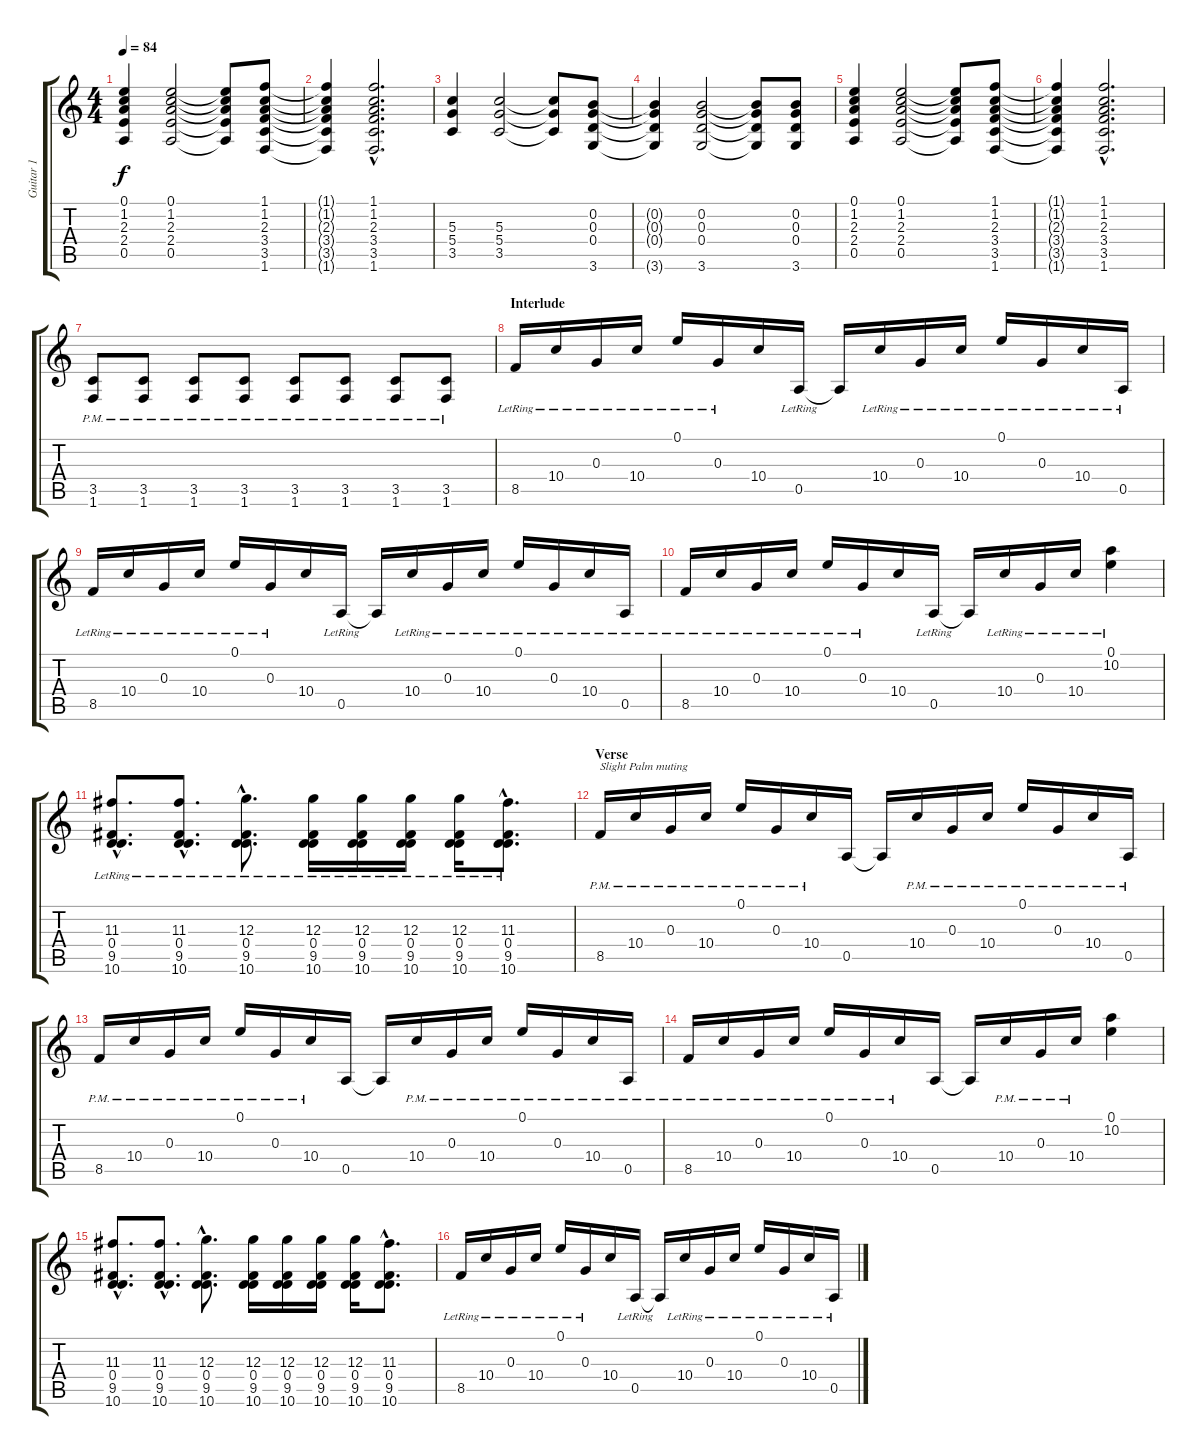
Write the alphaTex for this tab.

\track ("Guitar 1" "Guitar 1") {instrument electricguitarjazz}
\staff {score tabs}
\tuning (E4 B3 G3 D3 A2 E2) {hide}
\ts (4 4)
\tempo 84
\clef g2
\ks c
(0.1 1.2 2.3 2.4 0.5).4{dy f} (0.1 1.2 2.3 2.4 0.5).2 (0.1{t} 1.2{t} 2.3{t} 2.4{t} 0.5{t}).8 (1.1 1.2 2.3 3.4 3.5 1.6).8 |
(1.1{t} 1.2{t} 2.3{t} 3.4{t} 3.5{t} 1.6{t}).4 (1.1{hac} 1.2{hac} 2.3{hac} 3.4{hac} 3.5{hac} 1.6{hac}).2{d} |
(5.3 5.4 3.5).4{instrument distortionguitar} (5.3 5.4 3.5).2 (5.3{t} 5.4{t} 3.5{t}).8 (0.2 0.3 0.4 3.6).8 |
(0.2{t} 0.3{t} 0.4{t} 3.6{t}).4 (0.2 0.3 0.4 3.6).2 (0.2{t} 0.3{t} 0.4{t} 3.6{t}).8 (0.2 0.3 0.4 3.6).8 |
(0.1 1.2 2.3 2.4 0.5).4 (0.1 1.2 2.3 2.4 0.5).2 (0.1{t} 1.2{t} 2.3{t} 2.4{t} 0.5{t}).8 (1.1 1.2 2.3 3.4 3.5 1.6).8 |
(1.1{t} 1.2{t} 2.3{t} 3.4{t} 3.5{t} 1.6{t}).4 (1.1{hac} 1.2{hac} 2.3{hac} 3.4{hac} 3.5{hac} 1.6{hac}).2{d} |
(3.5{pm} 1.6{pm}).8 (3.5{pm} 1.6{pm}).8 (3.5{pm} 1.6{pm}).8 (3.5{pm} 1.6{pm}).8 (3.5{pm} 1.6{pm}).8 (3.5{pm} 1.6{pm}).8 (3.5{pm} 1.6{pm}).8 (3.5{pm} 1.6{pm}).8 |
\section ("" "Interlude")
8.5{lr}.16{instrument electricguitarjazz} 10.4{lr}.16 0.3{lr}.16 10.4{lr}.16 0.1{lr}.16 0.3{lr}.16 10.4.16 0.5{lr}.16 0.5{t}.16 10.4{lr}.16 0.3{lr}.16 10.4{lr}.16 0.1{lr}.16 0.3{lr}.16 10.4{lr}.16 0.5{lr}.16 |
8.5{lr}.16 10.4{lr}.16 0.3{lr}.16 10.4{lr}.16 0.1{lr}.16 0.3{lr}.16 10.4.16 0.5{lr}.16 0.5{t}.16 10.4{lr}.16 0.3{lr}.16 10.4{lr}.16 0.1{lr}.16 0.3{lr}.16 10.4{lr}.16 0.5{lr}.16 |
8.5{lr}.16 10.4{lr}.16 0.3{lr}.16 10.4{lr}.16 0.1{lr}.16 0.3{lr}.16 10.4.16 0.5{lr}.16 0.5{t}.16 10.4{lr}.16 0.3{lr}.16 10.4{lr}.16 (0.1 10.2{lr}).4 |
(11.3{hac lr} 0.4{hac lr} 9.5{hac lr} 10.6{hac lr}).8{d} (11.3{hac lr} 0.4{hac lr} 9.5{hac lr} 10.6{hac lr}).8{d} (12.3{hac lr} 0.4{hac lr} 9.5{hac lr} 10.6{hac lr}).8{d} (12.3{lr} 0.4{lr} 9.5{lr} 10.6{lr}).16 (12.3{lr} 0.4{lr} 9.5{lr} 10.6{lr}).16 (12.3{lr} 0.4{lr} 9.5{lr} 10.6{lr}).16 (12.3{lr} 0.4{lr} 9.5{lr} 10.6{lr}).16 (11.3{hac lr} 0.4{hac lr} 9.5{hac lr} 10.6{hac lr}).8{d} |
\section ("" "Verse")
8.5{pm}.16{txt "Slight Palm muting" instrument distortionguitar} 10.4{pm}.16 0.3{pm}.16 10.4{pm}.16 0.1{pm}.16 0.3{pm}.16 10.4{pm}.16 0.5.16 0.5{t}.16 10.4{pm}.16 0.3{pm}.16 10.4{pm}.16 0.1{pm}.16 0.3{pm}.16 10.4{pm}.16 0.5{pm}.16 |
8.5{pm}.16 10.4{pm}.16 0.3{pm}.16 10.4{pm}.16 0.1{pm}.16 0.3{pm}.16 10.4{pm}.16 0.5.16 0.5{t}.16 10.4{pm}.16 0.3{pm}.16 10.4{pm}.16 0.1{pm}.16 0.3{pm}.16 10.4{pm}.16 0.5{pm}.16 |
8.5{pm}.16 10.4{pm}.16 0.3{pm}.16 10.4{pm}.16 0.1{pm}.16 0.3{pm}.16 10.4{pm}.16 0.5.16 0.5{t}.16 10.4{pm}.16 0.3{pm}.16 10.4{pm}.16 (0.1 10.2).4 |
(11.3{hac} 0.4{hac} 9.5{hac} 10.6{hac}).8{d} (11.3{hac} 0.4{hac} 9.5{hac} 10.6{hac}).8{d} (12.3{hac} 0.4{hac} 9.5{hac} 10.6{hac}).8{d} (12.3 0.4 9.5 10.6).16 (12.3 0.4 9.5 10.6).16 (12.3 0.4 9.5 10.6).16 (12.3 0.4 9.5 10.6).16 (11.3{hac} 0.4{hac} 9.5{hac} 10.6{hac}).8{d} |
8.5{lr}.16{instrument distortionguitar} 10.4{lr}.16 0.3{lr}.16 10.4{lr}.16 0.1{lr}.16 0.3{lr}.16 10.4.16 0.5{lr}.16 0.5{t}.16 10.4{lr}.16 0.3{lr}.16 10.4{lr}.16 0.1{lr}.16 0.3{lr}.16 10.4{lr}.16 0.5{lr}.16
